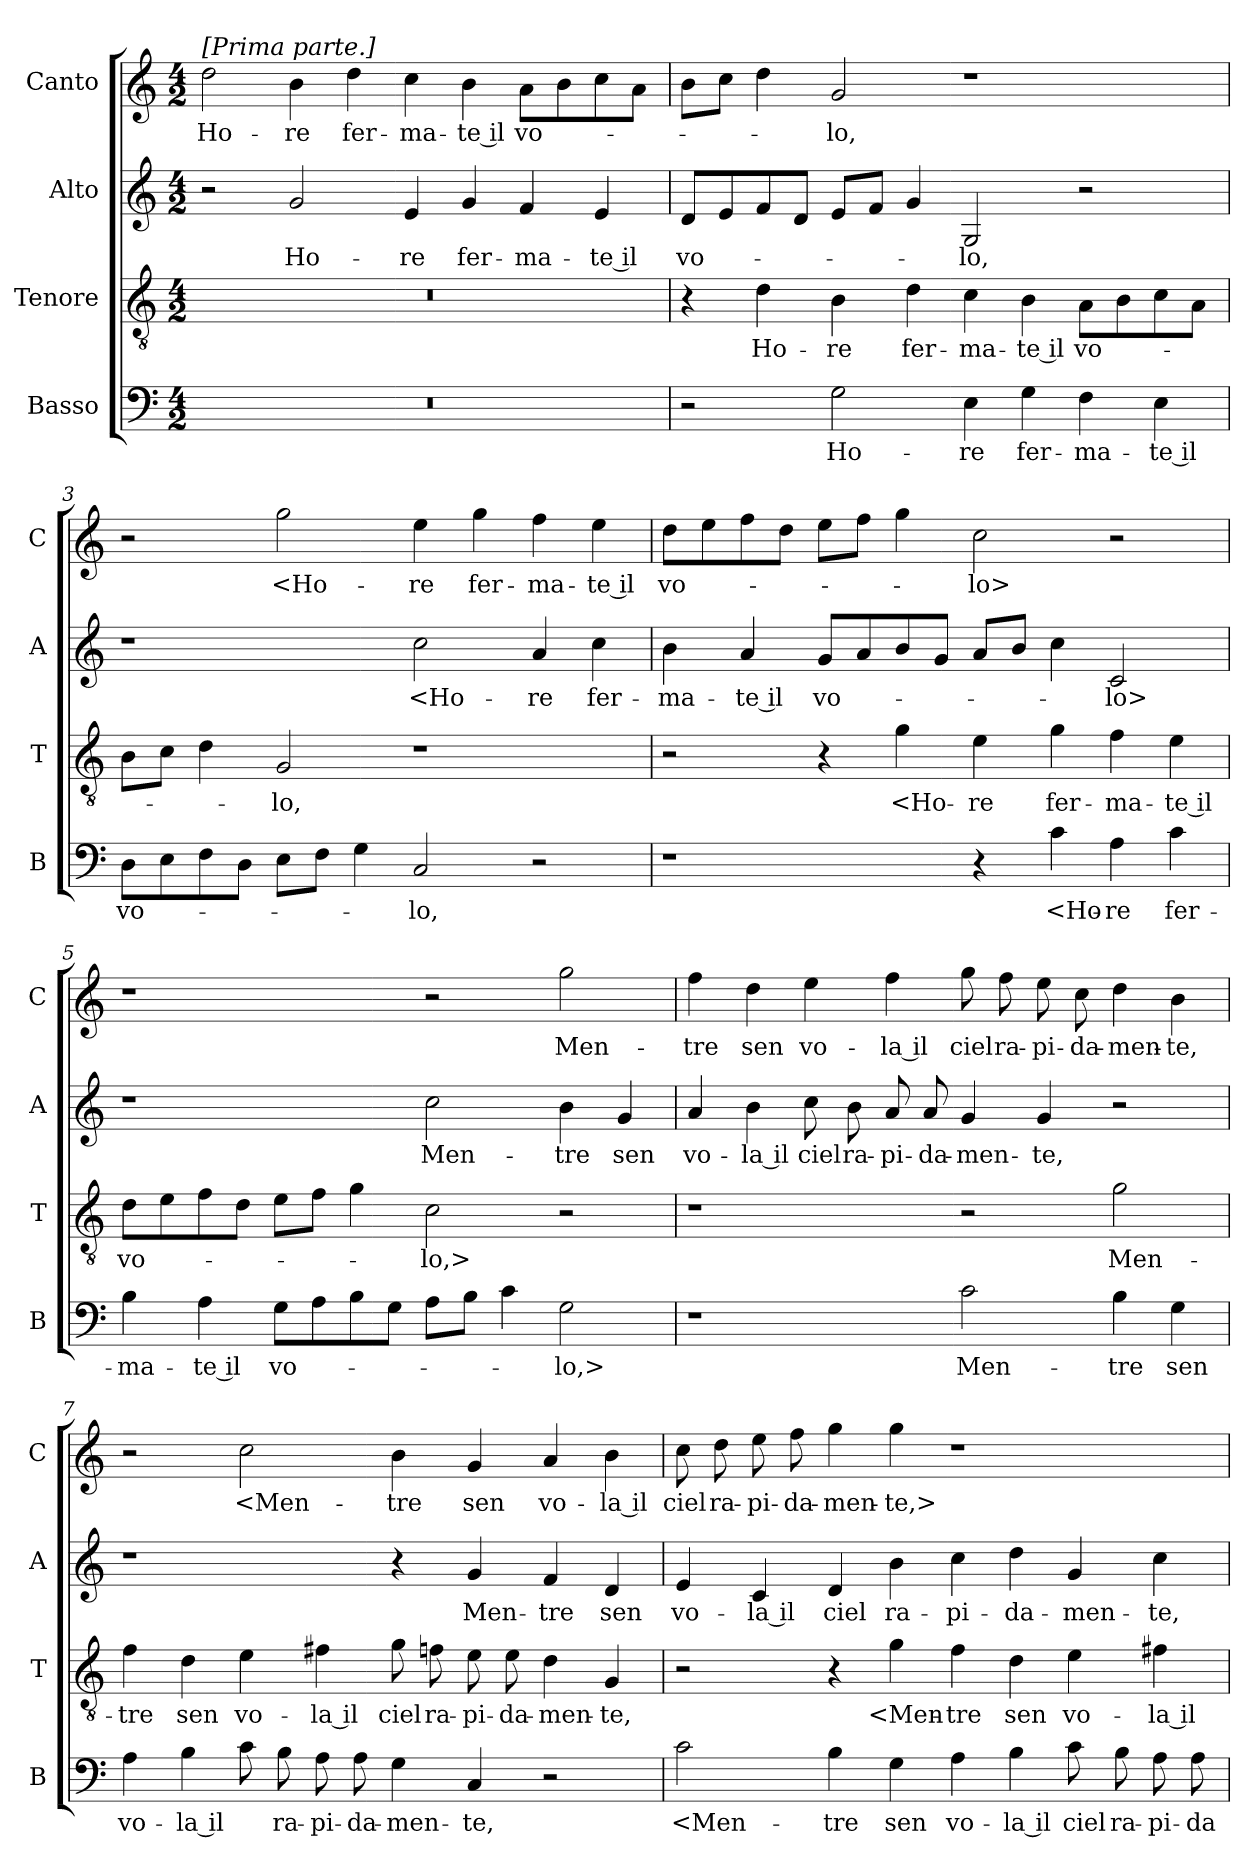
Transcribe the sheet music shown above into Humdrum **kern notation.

**kern	**text	**kern	**text	**kern	**text	**kern	**text
*part4	*part4	*part3	*part3	*part2	*part2	*part1	*part1
*staff4	*staff4	*staff3	*staff3	*staff2	*staff2	*staff1	*staff1
*I"Basso	*	*I"Tenore	*	*I"Alto	*	*I"Canto	*
*I'B	*	*I'T	*	*I'A	*	*I'C	*
*clefF4	*	*clefGv2	*	*clefG2	*	*clefG2	*
*k[]	*	*k[]	*	*k[]	*	*k[]	*
*M4/2	*	*M4/2	*	*M4/2	*	*M4/2	*
=1	=1	=1	=1	=1	=1	=1	=1
!	!	!	!	!	!	!LO:TX:a:t=[Prima parte.]	!
0r	.	0r	.	2r	.	2dd	Ho-
.	.	.	.	2g	Ho-	4b	-re
.	.	.	.	.	.	4dd	fer-
.	.	.	.	4e	-re	4cc	-ma-
.	.	.	.	4g	fer-	4b	-te il
.	.	.	.	4f	-ma-	8aL	vo-
.	.	.	.	.	.	8b	.
.	.	.	.	4e	-te il	8cc	.
.	.	.	.	.	.	8aJ	.
=2	=2	=2	=2	=2	=2	=2	=2
2r	.	4r	.	8dL	vo-	8bL	.
.	.	.	.	8e	.	8ccJ	.
.	.	4d	Ho-	8f	.	4dd	.
.	.	.	.	8dJ	.	.	.
2G	Ho-	4B	-re	8eL	.	2g	-lo,
.	.	.	.	8fJ	.	.	.
.	.	4d	fer-	4g	.	.	.
4E	-re	4c	-ma-	2G	-lo,	1r	.
4G	fer-	4B	-te il	.	.	.	.
4F	-ma-	8AL	vo-	2r	.	.	.
.	.	8B	.	.	.	.	.
4E	-te il	8c	.	.	.	.	.
.	.	8AJ	.	.	.	.	.
=3	=3	=3	=3	=3	=3	=3	=3
8DL	vo-	8BL	.	1r	.	2r	.
8E	.	8cJ	.	.	.	.	.
8F	.	4d	.	.	.	.	.
8DJ	.	.	.	.	.	.	.
8EL	.	2G	-lo,	.	.	2gg	<Ho-
8FJ	.	.	.	.	.	.	.
4G	.	.	.	.	.	.	.
2C	-lo,	1r	.	2cc	<Ho-	4ee	-re
.	.	.	.	.	.	4gg	fer-
2r	.	.	.	4a	-re	4ff	-ma-
.	.	.	.	4cc	fer-	4ee	-te il
=4	=4	=4	=4	=4	=4	=4	=4
1r	.	2r	.	4b	-ma-	8ddL	vo-
.	.	.	.	.	.	8ee	.
.	.	.	.	4a	-te il	8ff	.
.	.	.	.	.	.	8ddJ	.
.	.	4r	.	8gL	vo-	8eeL	.
.	.	.	.	8a	.	8ffJ	.
.	.	4g	<Ho-	8b	.	4gg	.
.	.	.	.	8gJ	.	.	.
4r	.	4e	-re	8aL	.	2cc	-lo>
.	.	.	.	8bJ	.	.	.
4c	<Ho-	4g	fer-	4cc	.	.	.
4A	-re	4f	-ma-	2c	-lo>	2r	.
4c	fer-	4e	-te il	.	.	.	.
=5	=5	=5	=5	=5	=5	=5	=5
4B	-ma-	8dL	vo-	1r	.	1r	.
.	.	8e	.	.	.	.	.
4A	-te il	8f	.	.	.	.	.
.	.	8dJ	.	.	.	.	.
8GL	vo-	8eL	.	.	.	.	.
8A	.	8fJ	.	.	.	.	.
8B	.	4g	.	.	.	.	.
8GJ	.	.	.	.	.	.	.
8AL	.	2c	-lo,>	2cc	Men-	2r	.
8BJ	.	.	.	.	.	.	.
4c	.	.	.	.	.	.	.
2G	-lo,>	2r	.	4b	-tre	2gg	Men-
.	.	.	.	4g	sen	.	.
=6	=6	=6	=6	=6	=6	=6	=6
1r	.	1r	.	4a	vo-	4ff	-tre
.	.	.	.	4b	-la il	4dd	sen
.	.	.	.	8cc	ciel	4ee	vo-
.	.	.	.	8b	ra-	.	.
.	.	.	.	8a	-pi-	4ff	-la il
.	.	.	.	8a	-da-	.	.
2c	Men-	2r	.	4g	-men-	8gg	ciel
.	.	.	.	.	.	8ff	ra-
.	.	.	.	4g	-te,	8ee	-pi-
.	.	.	.	.	.	8cc	-da-
4B	-tre	2g	Men-	2r	.	4dd	-men-
4G	sen	.	.	.	.	4b	-te,
=7	=7	=7	=7	=7	=7	=7	=7
4A	vo-	4f	-tre	1r	.	2r	.
4B	-la il	4d	sen	.	.	.	.
8c	.	4e	vo-	.	.	2cc	<Men-
8B	ra-	.	.	.	.	.	.
8A	-pi-	4f#X	-la il	.	.	.	.
8A	-da-	.	.	.	.	.	.
4G	-men-	8g	ciel	4r	.	4b	-tre
.	.	8fn	ra-	.	.	.	.
4C	-te,	8e	-pi-	4g	Men-	4g	sen
.	.	8e	-da-	.	.	.	.
2r	.	4d	-men-	4f	-tre	4a	vo-
.	.	4G	-te,	4d	sen	4b	-la il
=8	=8	=8	=8	=8	=8	=8	=8
2c	<Men-	2r	.	4e	vo-	8cc	ciel
.	.	.	.	.	.	8dd	ra-
.	.	.	.	4c	-la il	8ee	-pi-
.	.	.	.	.	.	8ff	-da-
4B	-tre	4r	.	4d	ciel	4gg	-men-
4G	sen	4g	<Men-	4b	ra-	4gg	-te,>
4A	vo-	4f	-tre	4cc	-pi-	1r	.
4B	-la il	4d	sen	4dd	-da-	.	.
8c	ciel	4e	vo-	4g	-men-	.	.
8B	ra-	.	.	.	.	.	.
8A	-pi-	4f#X	-la il	4cc	-te,	.	.
8A	-da-	.	.	.	.	.	.
=	=	=	=	=	=	=	=
*-	*-	*-	*-	*-	*-	*-	*-
